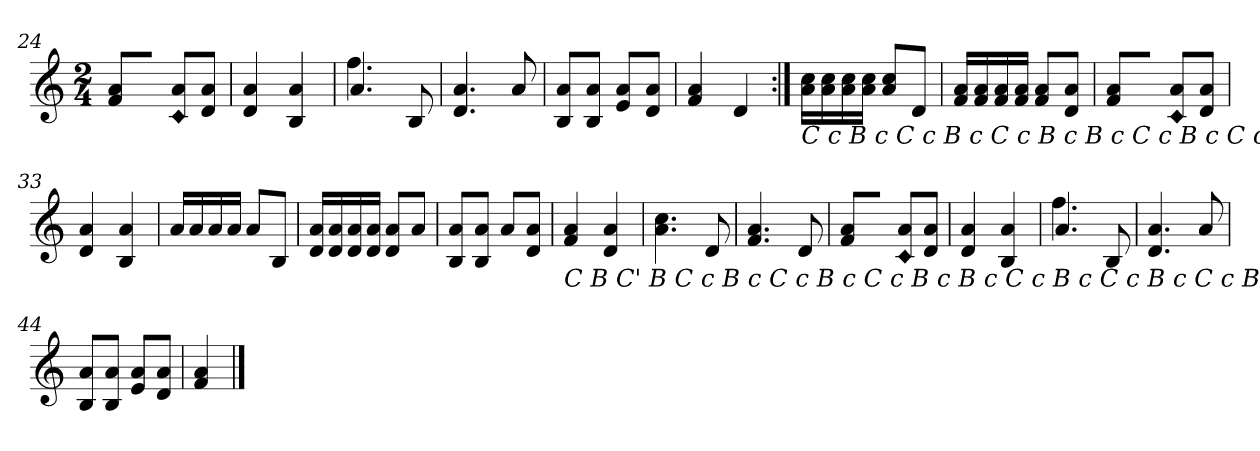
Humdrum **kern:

**kern
*part1
*staff1
*
*k[]
*C:
*M2/4
=24
8fi/ 8aiL
8gi/yy 8aiyyJ
!LO:N:n=1:head=diamond
8ci/ 8aiL
8di/ 8aiJ
=25
4di/ 4ai
4Bi/ 4ai
=26
*^
4.ai/	4.ffi\
8Bi/	8ryy
*v	*v
=27
4.di/ 4.ai
8ai/
=28
8Bi/ 8aiL
8Bi/ 8aiJ
8ei/ 8aiL
8di/ 8aiJ
=29
4fi/ 4ai
4di/
!!LO:LB:g=z
=30:|!
!LO:TX:b:i:t=C    c      B   c    C     c     B   c    C   c   B  c    B c  C  c  B     c       C   c     B     c     C   c    B    c  C  c
16ai\ 16cciLL
16ai\ 16cci
16ai\ 16cci
16ai\ 16cciJJ
8ai/ 8cciL
8di/J
=31
16fi/ 16aiLL
16fi/ 16ai
16fi/ 16ai
16fi/ 16aiJJ
8fi/ 8aiL
8di/ 8aiJ
=32
8fi/ 8aiL
8gi/yy 8aiyyJ
!LO:N:n=1:head=diamond
8ci/ 8aiL
8di/ 8aiJ
=33
4di/ 4ai
4Bi/ 4ai
=34
16ai/LL
16ai/
16ai/
16ai/JJ
8ai/L
8Bi/J
=35
16di/ 16aiLL
16di/ 16ai
16di/ 16ai
16di/ 16aiJJ
8di/ 8aiL
8ai/J
=36
8Bi/ 8aiL
8Bi/ 8aiJ
8ai/L
8di/ 8aiJ
!!LO:LB:g=z
=37
!LO:TX:b:i:t=C B C' B C c B  c    C c B c      C   c   B   c    B c  C c    B c  C  c    B c  C c     B   c   C  c     Cc
4fi/ 4ai
4di/ 4ai
=38
4.ai\ 4.cci
8di/
=39
4.fi/ 4.ai
8di/
=40
8fi/ 8aiL
8gi/yy 8aiyyJ
!LO:N:n=1:head=diamond
8ci/ 8aiL
8di/ 8aiJ
=41
4di/ 4ai
4Bi/ 4ai
=42
*^
4.ai/	4.ffi\
8Bi/	8ryy
*v	*v
=43
4.di/ 4.ai
8ai/
=44
8Bi/ 8aiL
8Bi/ 8aiJ
8ei/ 8aiL
8di/ 8aiJ
=45
4fi/ 4ai
==
*-
